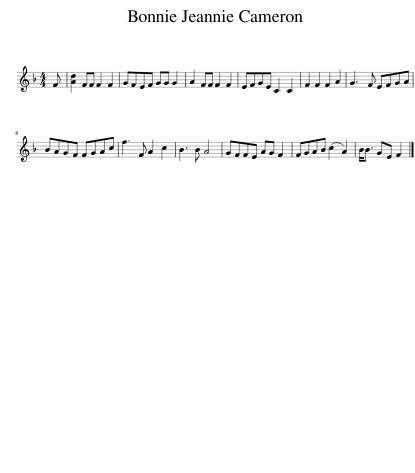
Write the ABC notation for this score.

X:1
L:1/8
M:4/4
I:linebreak $
K:F
V:1 treble
V:1
 F | [Ad]2 FF F2 F2 | GFEF GG G2 | A2 FF F2 F2 | EFGE C2 C2 | %5
 F2 F2 F2 A2 | G3 F EFGA |$ BAGF FGAc | f3 F A2 c2 | B3 B A4 | %10
 GFFE AG F2 | FGAB (c2 A2) | B<B GE F2 |] %13
